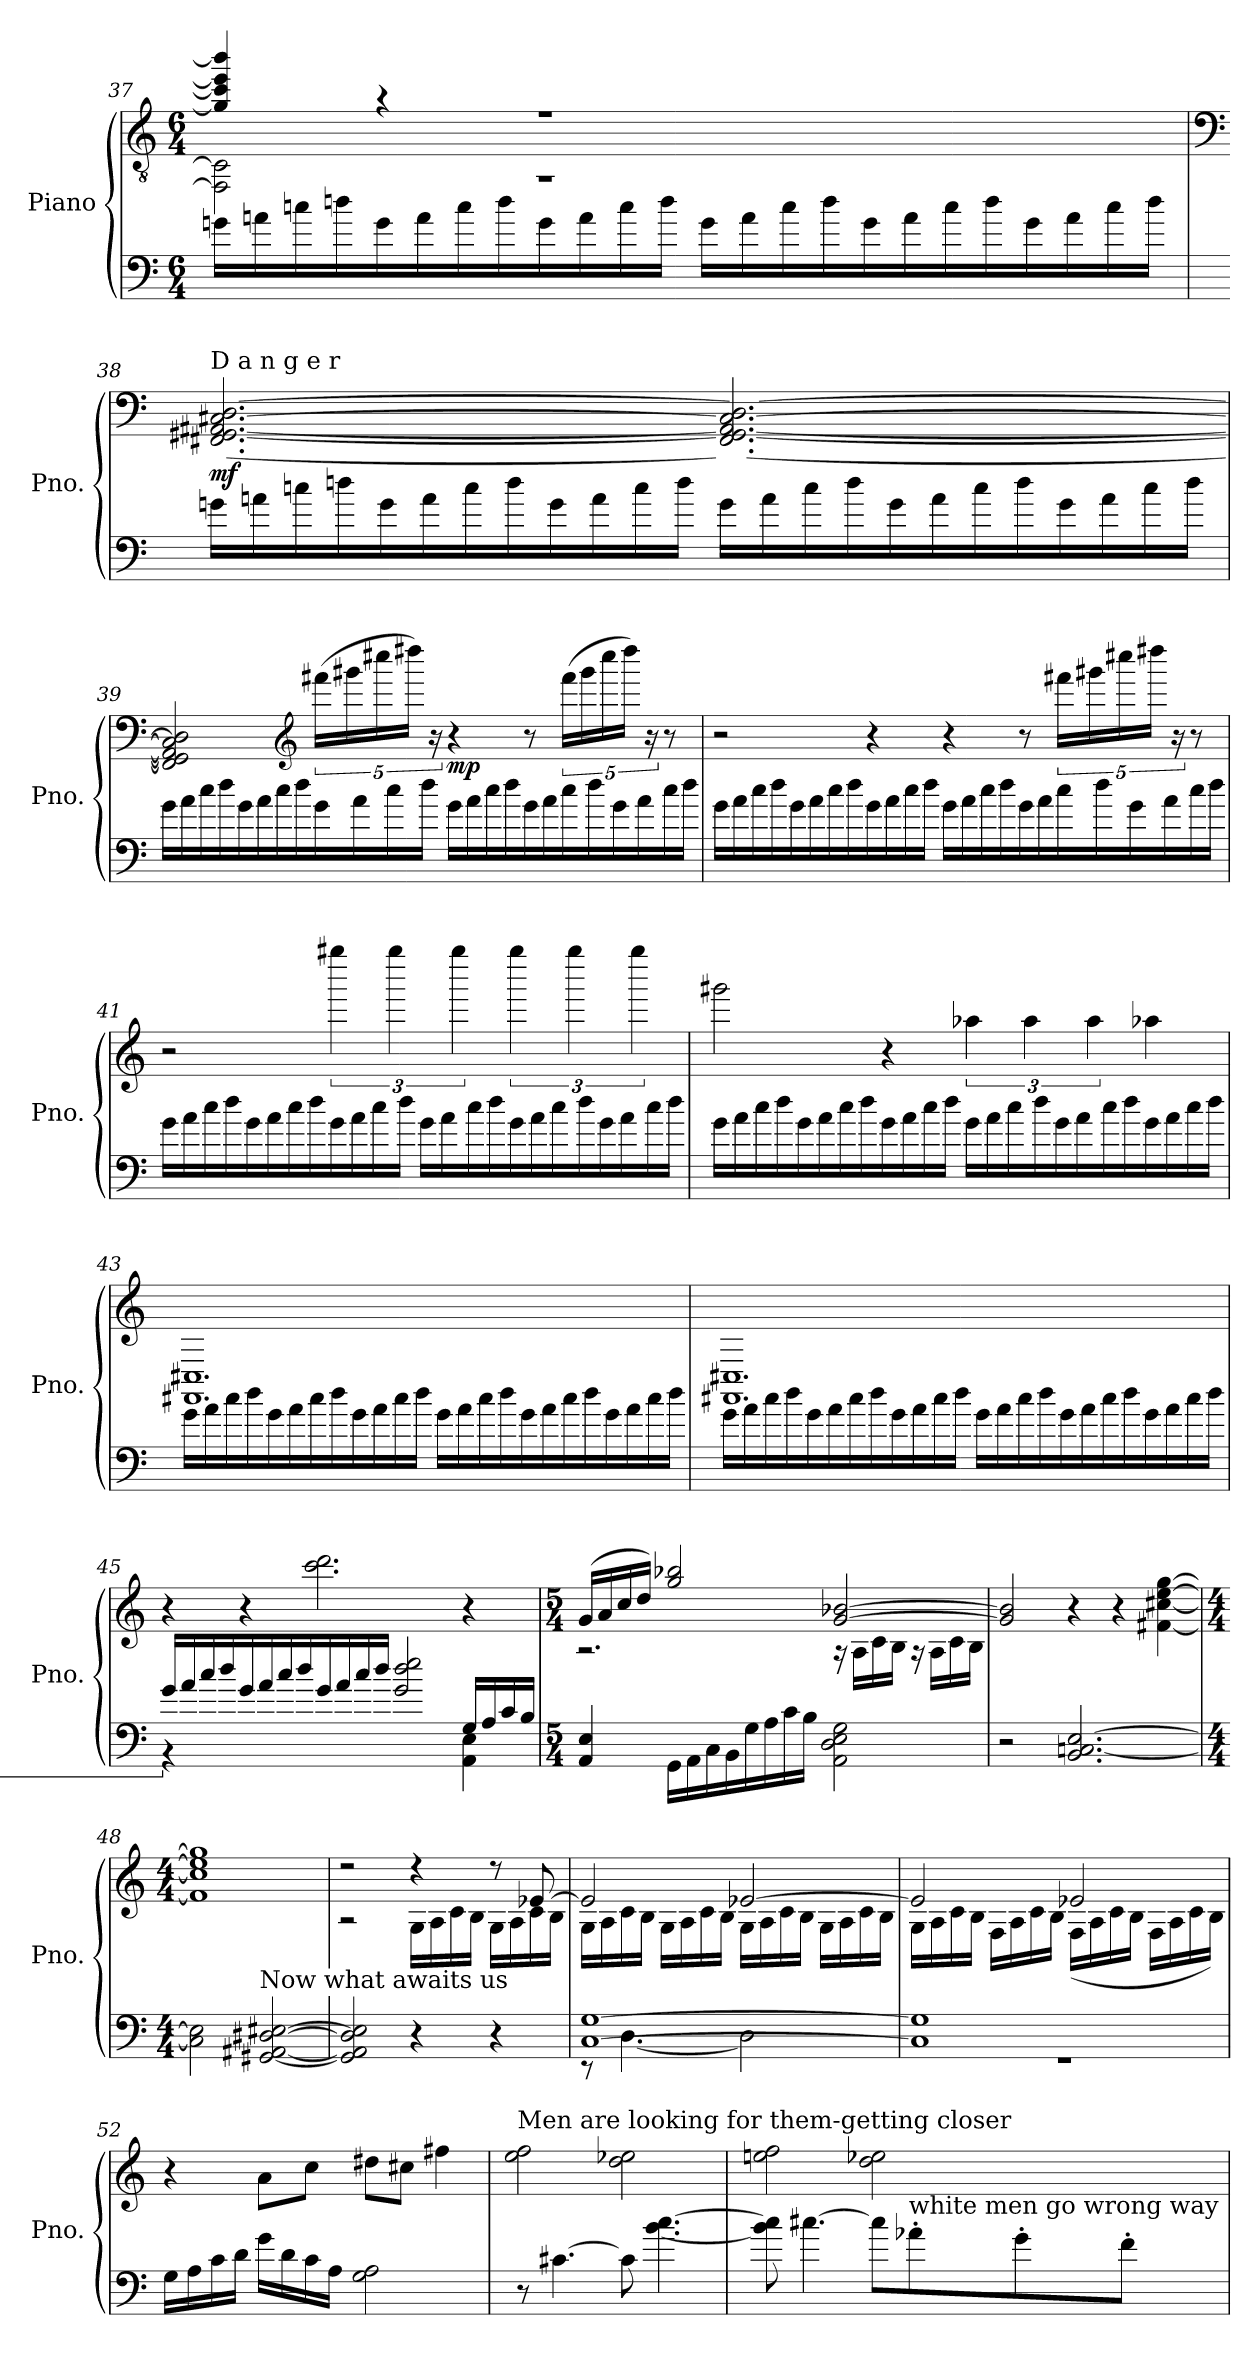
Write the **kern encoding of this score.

**kern	**kern	**dynam
*part1	*part1	*part1
*staff2	*staff1	*staff1/2
*I"Piano	*	*
*I'Pno.	*	*
!!LO:LB:g=z
*clefF4	*clefGv2	*
*k[]	*k[]	*
*M6/4	*M6/4	*
=37	=37	=37
*	*^	*
16gn\LL	4g/] 4cc/] 4ee/] 4bb/]	2FF\] 2C\]	.
16an\	.	.	.
16ccn\	.	.	.
16ddn\	.	.	.
16g\	4r	.	.
16a\	.	.	.
16cc\	.	.	.
16dd\	.	.	.
16g\	1r	1r	.
16a\	.	.	.
16cc\	.	.	.
16dd\JJ	.	.	.
16g\LL	.	.	.
16a\	.	.	.
16cc\	.	.	.
16dd\	.	.	.
16g\	.	.	.
16a\	.	.	.
16cc\	.	.	.
16dd\	.	.	.
16g\	.	.	.
16a\	.	.	.
16cc\	.	.	.
16dd\JJ	.	.	.
*	*v	*v	*
!!LO:LB:g=z
=38	=38	=38
*	*clefF4	*
!	!LO:TX:a:t=D  a  n  g  e  r	!
!	!	!LO:DY:b
16gn\LL	[2.FF#X/ [2.GG#X/ [2.AA#X/ [2.C#X/ [2.D/	mf
16an\	.	.
16ccn\	.	.
16ddn\	.	.
16g\	.	.
16a\	.	.
16cc\	.	.
16dd\	.	.
16g\	.	.
16a\	.	.
16cc\	.	.
16dd\JJ	.	.
16g\LL	2.FF#/_ 2.GG#/_ 2.AA#/_ 2.C#/_ 2.D/_	.
16a\	.	.
16cc\	.	.
16dd\	.	.
16g\	.	.
16a\	.	.
16cc\	.	.
16dd\	.	.
16g\	.	.
16a\	.	.
16cc\	.	.
16dd\JJ	.	.
!!LO:PB:g=z
=39	=39	=39
16g\LL	2FF#/] 2GG#/] 2AA#/] 2C#/] 2D/]	.
16a\	.	.
16cc\	.	.
16dd\	.	.
16g\	.	.
16a\	.	.
16cc\	.	.
16dd\	.	.
*	*clefG2	*
16g\	(>20fff#X\LL	.
.	20ggg#X\	.
16a\	.	.
.	20cccc#X\	.
16cc\	.	.
.	20dddd#X\JJ)	.
16dd\JJ	.	.
.	20r	.
!	!	!LO:DY:b
16g\LL	4r	mp
16a\	.	.
16cc\	.	.
16dd\	.	.
16g\	8r	.
16a\	.	.
16cc\	(>20fff#\LL	.
.	20ggg#\	.
16dd\	.	.
.	20cccc#\	.
16g\	.	.
.	20dddd#\JJ)	.
16a\	.	.
.	20r	.
16cc\	8r	.
16dd\JJ	.	.
!!LO:LB:g=z
=40	=40	=40
16g\LL	2r	.
16a\	.	.
16cc\	.	.
16dd\	.	.
16g\	.	.
16a\	.	.
16cc\	.	.
16dd\	.	.
16g\	4r	.
16a\	.	.
16cc\	.	.
16dd\JJ	.	.
16g\LL	4r	.
16a\	.	.
16cc\	.	.
16dd\	.	.
16g\	8r	.
16a\	.	.
16cc\	20fff#X\LL	.
.	20ggg#X\	.
16dd\	.	.
.	20cccc#X\	.
16g\	.	.
.	20dddd#X\JJ	.
16a\	.	.
.	20r	.
16cc\	8r	.
16dd\JJ	.	.
!!LO:LB:g=z
=41	=41	=41
16g\LL	2r	.
16a\	.	.
16cc\	.	.
16dd\	.	.
16g\	.	.
16a\	.	.
16cc\	.	.
16dd\	.	.
16g\	6gggg#X\	.
16a\	.	.
16cc\	.	.
.	6gggg#\	.
16dd\JJ	.	.
16g\LL	.	.
16a\	.	.
.	6gggg#\	.
16cc\	.	.
16dd\	.	.
16g\	6gggg#\	.
16a\	.	.
16cc\	.	.
.	6gggg#\	.
16dd\	.	.
16g\	.	.
16a\	.	.
.	6gggg#\	.
16cc\	.	.
16dd\JJ	.	.
!!LO:LB:g=z
=42	=42	=42
16g\LL	2ggg#X\	.
16a\	.	.
16cc\	.	.
16dd\	.	.
16g\	.	.
16a\	.	.
16cc\	.	.
16dd\	.	.
16g\	4r	.
16a\	.	.
16cc\	.	.
16dd\JJ	.	.
16g\LL	6aa-X\	.
16a\	.	.
16cc\	.	.
.	6aa-\	.
16dd\	.	.
16g\	.	.
16a\	.	.
.	6aa-\	.
16cc\	.	.
16dd\	.	.
16g\	4aa-X\	.
16a\	.	.
16cc\	.	.
16dd\JJ	.	.
!!LO:LB:g=z
=43	=43	=43
16g\LL	1.FF#X 1.C#X	.
16a\	.	.
16cc\	.	.
16dd\	.	.
16g\	.	.
16a\	.	.
16cc\	.	.
16dd\	.	.
16g\	.	.
16a\	.	.
16cc\	.	.
16dd\JJ	.	.
16g\LL	.	.
16a\	.	.
16cc\	.	.
16dd\	.	.
16g\	.	.
16a\	.	.
16cc\	.	.
16dd\	.	.
16g\	.	.
16a\	.	.
16cc\	.	.
16dd\JJ	.	.
!!LO:LB:g=z
=44	=44	=44
16g\LL	1.FF#X 1.C#X	.
16a\	.	.
16cc\	.	.
16dd\	.	.
16g\	.	.
16a\	.	.
16cc\	.	.
16dd\	.	.
16g\	.	.
16a\	.	.
16cc\	.	.
16dd\JJ	.	.
16g\LL	.	.
16a\	.	.
16cc\	.	.
16dd\	.	.
16g\	.	.
16a\	.	.
16cc\	.	.
16dd\	.	.
16g\	.	.
16a\	.	.
16cc\	.	.
16dd\JJ	.	.
=45	=45	=45
*^	*	*
!	!LO:N:vis=1.	!	!
16g/LL	4%5r	4r	.
16a/	.	.	.
16cc/	.	.	.
16dd/	.	.	.
16g/	.	4r	.
16a/	.	.	.
16cc/	.	.	.
16dd/	.	.	.
16g/	.	2.ccc\ 2.ddd\	.
16a/	.	.	.
16cc/	.	.	.
16dd/JJ	.	.	.
2g/ 2dd/ 2ee/	.	.	.
4AA\ 4E\	16G/LL	4r	.
.	16A/	.	.
.	16c/	.	.
.	16B/JJ	.	.
*v	*v	*	*
!!LO:PB:g=z
=46	=46	=46
*M5/4	*M5/4	*
*	*^	*
4AA/ 4E/	(>16g/LL	2.r	.
.	16a/	.	.
.	16cc/	.	.
.	16dd/JJ)	.	.
16GG\LL	2gg/ 2bb-X/	.	.
16AA\	.	.	.
16C\	.	.	.
16BB\	.	.	.
16G\	.	.	.
16A\	.	.	.
16c\	.	.	.
16B\JJ	.	.	.
2AA\ 2D\ 2E\ 2G\	[2g/ [2b-X/	16r	.
.	.	16A\LL	.
.	.	16c\	.
.	.	16B\JJ	.
.	.	16r	.
.	.	16A\LL	.
.	.	16c\	.
.	.	16B\JJ	.
*	*v	*v	*
=47	=47	=47
2r	2g/] 2b-/]	.
2.BB/ [2.Cn/ [2.E/	4r	.
.	4r	.
.	[4f#X\ [4cc#X\ [4ee\ [4gg\	.
=48	=48	=48
*M4/4	*M4/4	*
2C\] 2E\]	1f#] 1cc#] 1ee] 1gg]	.
!LO:TX:a:t=Now what awaits  us	!	!
[2GG#X/ [2AA#X/ [2D#X/ [2E#X/	.	.
=49	=49	=49
*	*^	*
2GG#/] 2AA#/] 2D#/] 2E#/]	2r	2r	.
4r	4r	16G\LL	.
.	.	16A\	.
.	.	16c\	.
.	.	16B\JJ	.
4r	8r	16G\LL	.
.	.	16A\	.
.	[8e-X/	16c\	.
.	.	16B\JJ	.
!!LO:LB:g=z	!!
=50	=50	=50	=50
*^	*	*	*
[1C [1G	8r	2e-/]	16G\LL	.
.	.	.	16A\	.
.	[4.D\	.	16c\	.
.	.	.	16B\JJ	.
.	.	.	16G\LL	.
.	.	.	16A\	.
.	.	.	16c\	.
.	.	.	16B\JJ	.
.	2D\]	[2e-X/	16G\LL	.
.	.	.	16A\	.
.	.	.	16c\	.
.	.	.	16B\JJ	.
.	.	.	16G\LL	.
.	.	.	16A\	.
.	.	.	16c\	.
.	.	.	16B\JJ	.
=51	=51	=51	=51	=51
1C] 1G]	1r	2e-/]	16G\LL	.
.	.	.	16A\	.
.	.	.	16c\	.
.	.	.	16B\JJ	.
.	.	.	16F\LL	.
.	.	.	16A\	.
.	.	.	16c\	.
.	.	.	16B\JJ	.
.	.	2e-X/	(<16F\LL	.
.	.	.	16A\	.
.	.	.	16c\	.
.	.	.	16B\JJ	.
.	.	.	16F\LL	.
.	.	.	16A\	.
.	.	.	16c\	.
.	.	.	16B\JJ)	.
*v	*v	*	*	*
*	*v	*v	*
=52	=52	=52
16G\LL	4r	.
16A\	.	.
16c\	.	.
16d\JJ	.	.
16g\LL	8a\L	.
16d\	.	.
16c\	8cc\J	.
16A\JJ	.	.
2G\ 2A\	8dd#X\L	.
.	8cc#X\J	.
.	4ff#X\	.
!!LO:LB:g=z
=53	=53	=53
!	!LO:TX:a:t=Men are looking for them-getting closer	!
8r	2ee\ 2ff\	.
[4.c#X\	.	.
8c#\]	2dd\ 2ee-X\	.
[4.b\ [4.cc\	.	.
=54	=54	=54
8b\] 8cc\]	2een\ 2ff\	.
[4.cc#X\	.	.
8cc#\L]	2dd\ 2ee-X\	.
!LO:TX:a:t=white  men  go  wrong  way	!	!
8a-X'\	.	.
8g'\	.	.
8f'\J	.	.
=	=	=
*-	*-	*-
